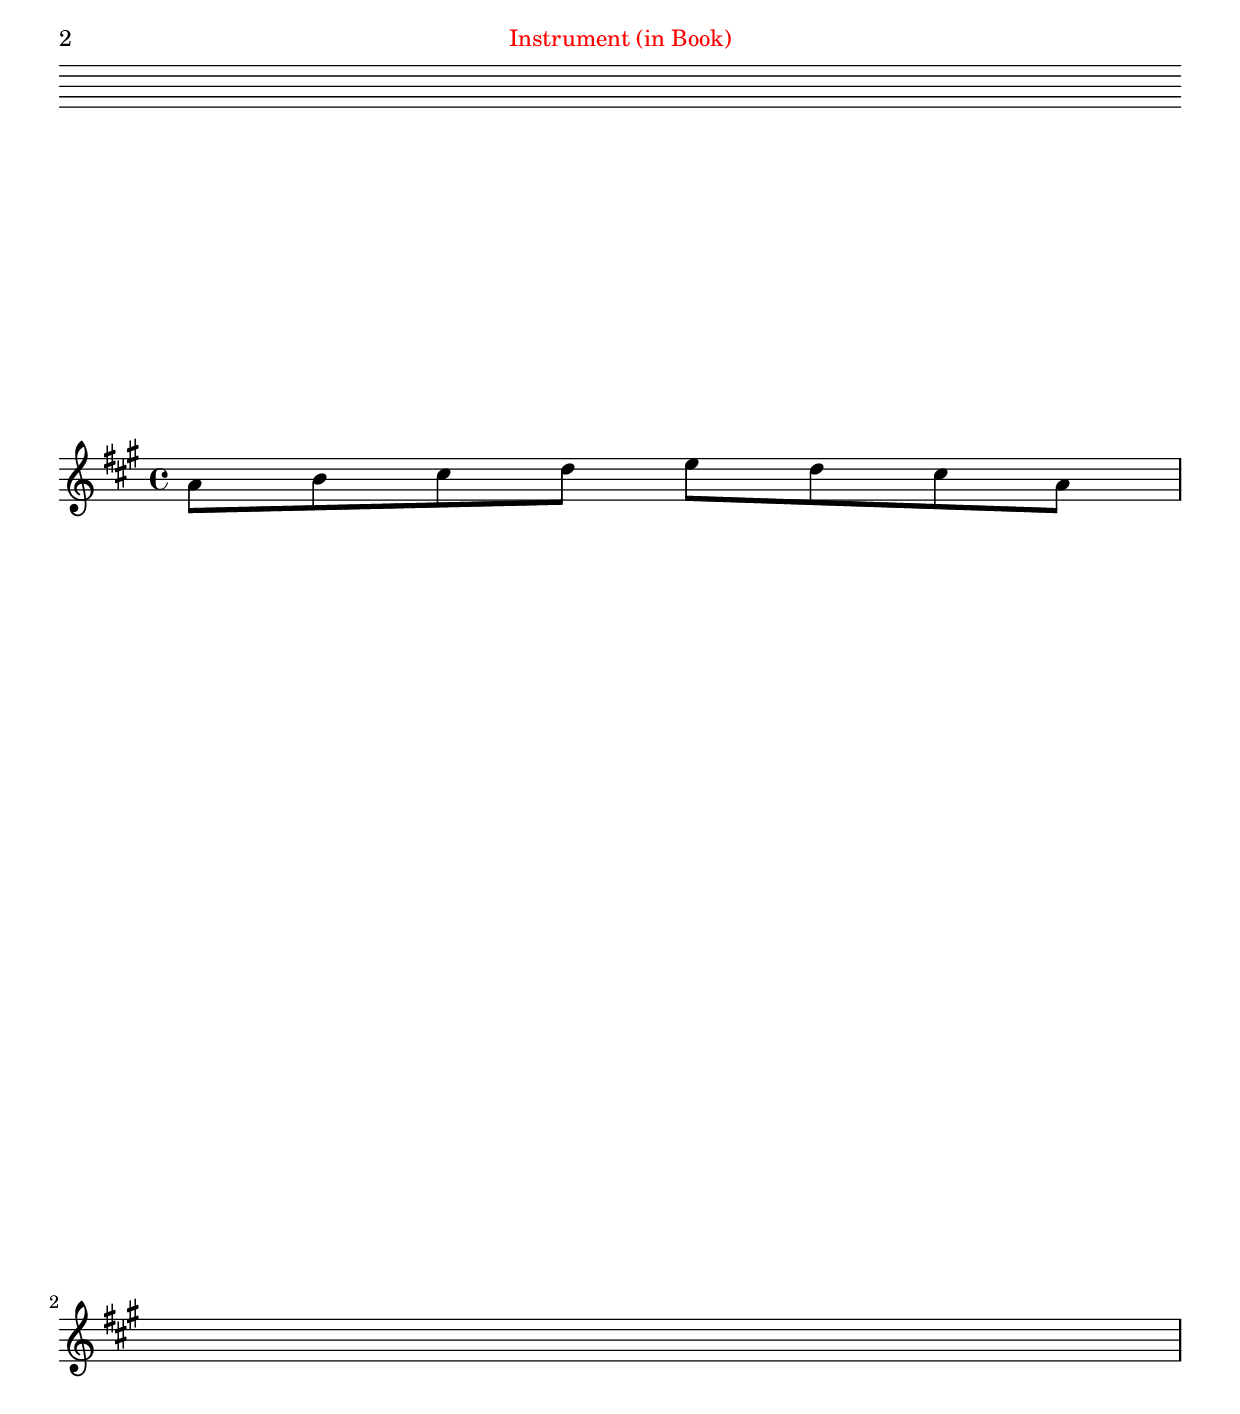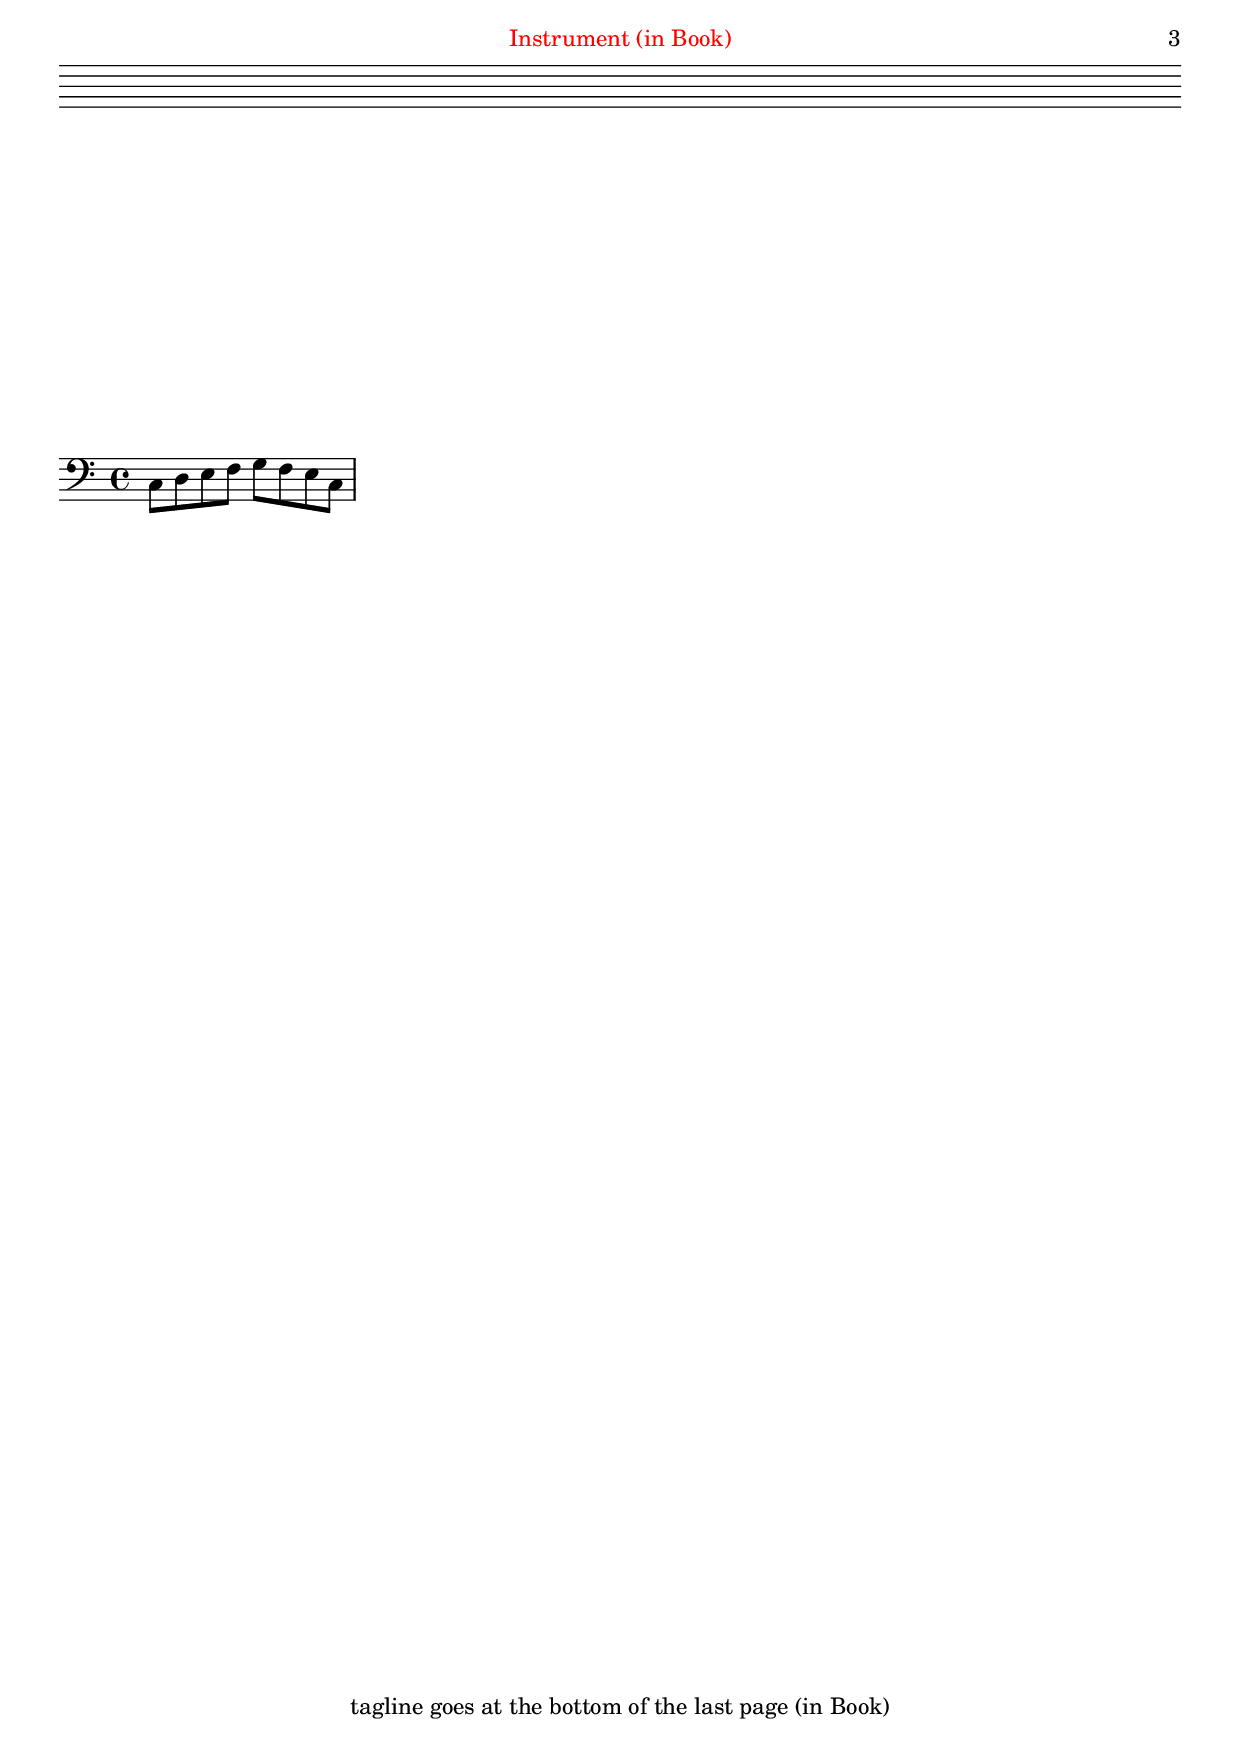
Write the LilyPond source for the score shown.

\version "2.18.2"

% http://lilypond.org/doc/v2.18/Documentation/notation/creating-titles-headers-and-footers#default-layout-of-bookpart-and-score-titles

% Example showing 

% book title page
% score 1 with own title
% score 2 with own title

\header {
  title = "Book Header outside"
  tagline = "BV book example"
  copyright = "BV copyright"
}

mybook = \book {
  \paper {
    % print-all-headers = ##t
    indent = 0\mm
    scoreTitleMarkup = \markup {
    \score { {
    \override TextScript.extra-offset = #'(0 . -4.5)
    s4
    s^\markup {
      \fill-line {
        \fontsize #1 \lower #1 \rotate #7 \concat { " " \fromproperty #'header:meter }
        \fontsize #7 \bold \fromproperty #'header:piece
        \fromproperty #'header:opus
    }}} 
    \layout {
      \omit Staff.Clef
      \omit Staff.TimeSignature
      \omit Staff.KeySignature
      ragged-right = ##f
    }}}}

  
  \header {
      % The following fields are centered
    dedication = "Dedication"
    title = "Book Title (in Book)"
    subtitle = "Subtitle (in Book)"
    subsubtitle = "Subsubtitle (in Book)"
      % The following fields are evenly spread on one line
      % the field "instrument" also appears on following pages
      % poet   --   instrument  --  composer
    poet = "Poet (in Book)"
    instrument = \markup \with-color #red "Instrument (in Book)"
    composer = "Composer (in Book)"
      % The following fields are placed at opposite ends of the same line
    meter = "Meter (in Book)"
    arranger = "Arranger (in Book)"
      % The following fields are centered at the bottom
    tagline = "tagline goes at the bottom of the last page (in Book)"
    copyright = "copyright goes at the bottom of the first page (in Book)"

  }

  % \pageBreak

  \score {
    \transpose ees c \new Staff {
      \new Voice {
        \key c \major
        \relative c'' { c8 d e f  g f e c  s1 }
      }
    }
    \header {
      title = "Score 1 header"
      subtitle = "Score 1 subtitle"
        % The following fields are placed at opposite ends of the same line
      piece = "Piece 1"
      opus = "Opus 1"
      breakbefore = ##t
    }
  }

  % \pageBreak

  \score {
    \new Staff {
      \new Voice {
        \clef "bass"
        \relative c { c8 d e f  g f e c }
      }
    }

    \header {
      title = "Score 2 header"
      opus = "Score 2 opus"
      piece = "score 2 piece"
      meter = 120
      subtitle = ##f
      breakbefore = ##t

    %   piece = \markup {
    %     % \larger "hello"
    %         \score {
    %         {
    %         % lower the text to be on in the staff
    %         \override TextScript.extra-offset = #'(0 . -4.5)
    %         s4
    %         % needs to be markup to something
    %         s^\markup {
    %         \fill-line {
    %         \fontsize #1 \lower #1 \rotate #7 \concat { " " \fromproperty #'header.meter }
    %         \fontsize #7
    %           % not sure what thie offset is doing
    %           \override #'(offset . 7)
    %           \override #'(thickness . 6)
    %           \underline \larger "Hello"
    %         \fontsize #7
    %           \underline \larger "Hello 2"
    %         }
    %         }
    %         }
    % %           {
    % %             \markup { \larger "My piece title" }
    % %           }
    
    %   }
    % }
  }
}
}

% #(ly:book-header mybook)

% works
\mybook

% does not work
% #(mybook)